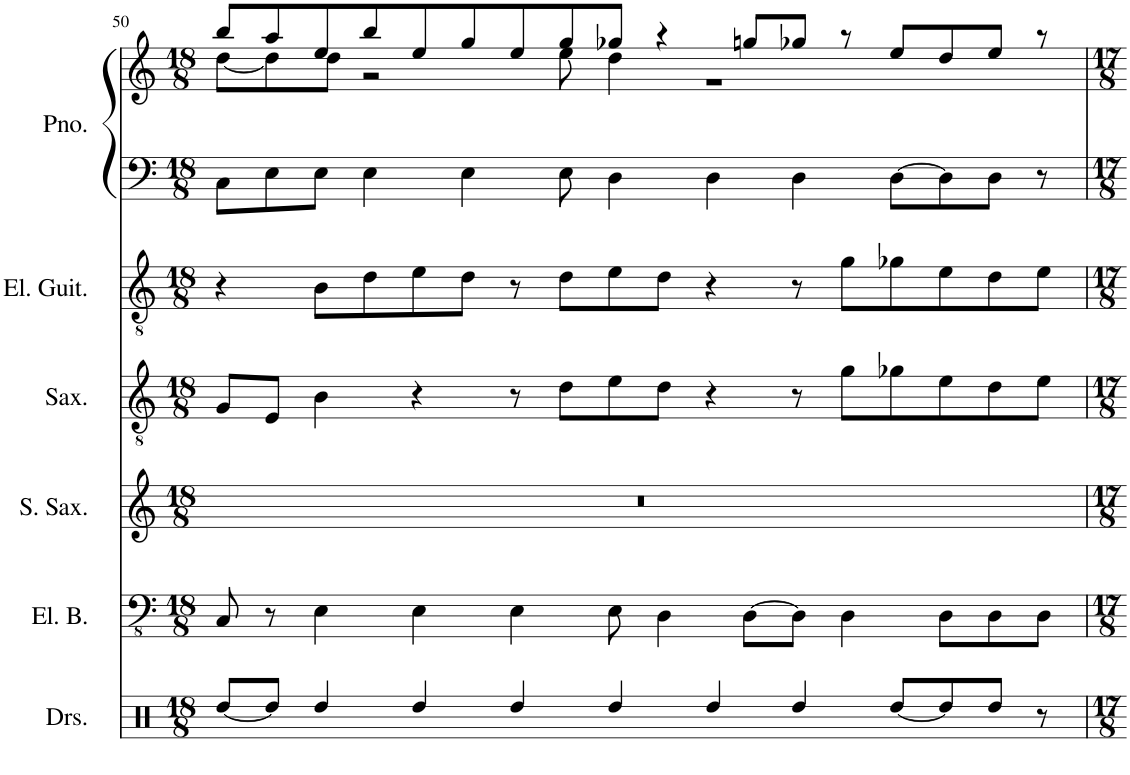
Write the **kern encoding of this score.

**kern	**kern	**kern	**kern	**kern	**kern	**kern
*part6	*part5	*part4	*part3	*part2	*part1	*part1
*staff7	*staff6	*staff5	*staff4	*staff3	*staff2	*staff1
*I"Drumset	*I"Electric Bass	*I"Soprano Saxophone	*I"Saxophone	*I"Electric Guitar	*I"Piano	*
*I'Drs.	*I'El. B.	*I'S. Sax.	*I'Sax.	*I'El. Guit.	*I'Pno.	*
!!LO:PB:g=z
*clefX	*clefFv4	*clefG2	*clefGv2	*clefGv2	*clefF4	*clefG2
*	*	*ITrd1c2	*ITrd8c14	*	*	*
*k[]	*k[]	*k[]	*k[]	*k[]	*k[]	*k[]
*M18/8	*M18/8	*M18/8	*M18/8	*M18/8	*M18/8	*M18/8
=50	=50	=50	=50	=50	=50	=50
*	*	*	*	*	*	*^
[8Rdd/L	8CC/	4%9r	8G/L	4r	8C\L	8bb/L	[8dd\L
8Rdd/J]	8r	.	8E/J	.	8E\	8aa/	8dd\]
4Rdd/	4EE\	.	4B\	8B\L	8E\J	8ee/	8dd\J
.	.	.	.	8d\	4E\	8bb/	2r
4Rdd/	4EE\	.	4r	8e\	.	8ee/	.
.	.	.	.	8d\J	4E\	8gg/	.
4Rdd/	4EE\	.	8r	8r	.	8ee/	.
.	.	.	8d\L	8d\L	8E\	8gg/	8ee\
4Rdd/	8EE\	.	8e\	8e\	4D\	8gg-X/J	4dd\
.	4DD\	.	8d\J	8d\J	.	4r	.
4Rdd/	.	.	4r	4r	4D\	.	1r
.	[8DD\L	.	.	.	.	8ggn/L	.
4Rdd/	8DD\J]	.	8r	8r	4D\	8gg-X/J	.
.	4DD\	.	8g\L	8g\L	.	8r	.
[8Rdd/L	.	.	8g-X\	8g-X\	[8D\L	8ee/L	.
8Rdd/]	8DD\L	.	8e\	8e\	8D\]	8dd/	.
8Rdd/J	8DD\	.	8d\	8d\	8D\J	8ee/J	.
8r	8DD\J	.	8e\J	8e\J	8r	8r	.
*	*	*	*	*	*	*v	*v
=	=	=	=	=	=	=
*-	*-	*-	*-	*-	*-	*-
